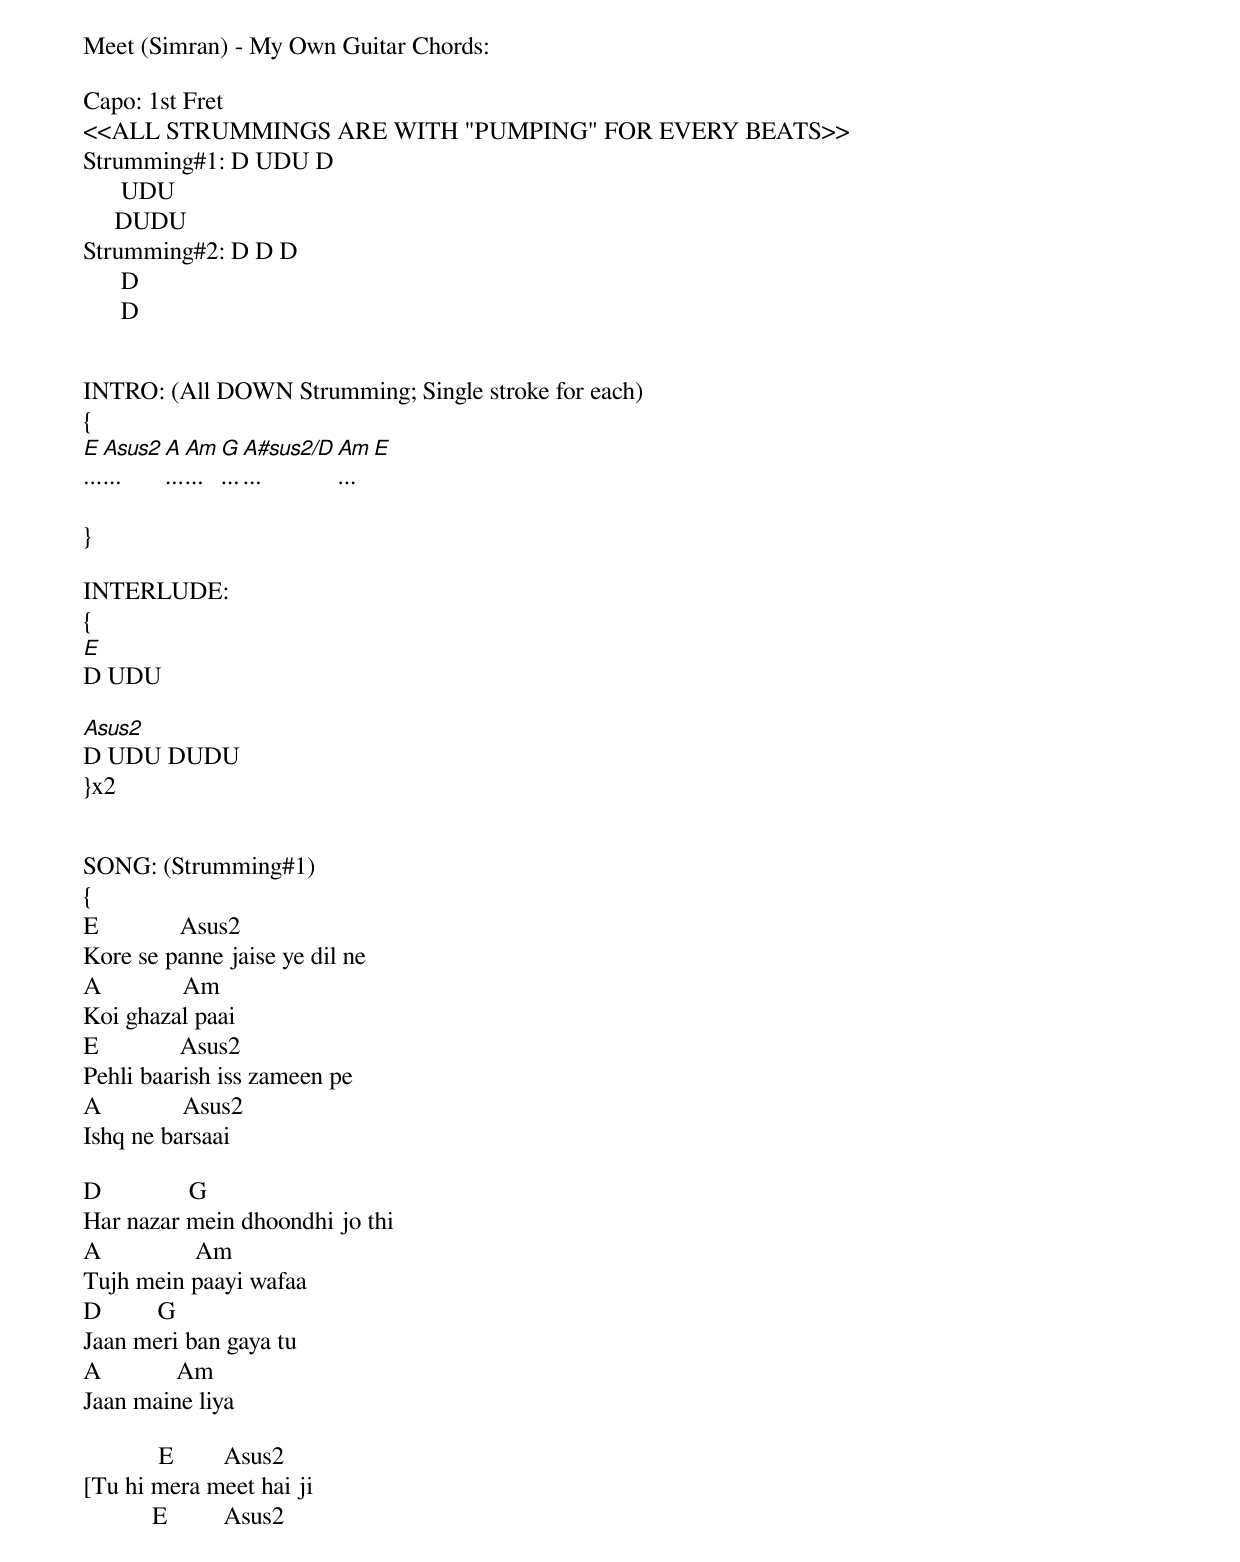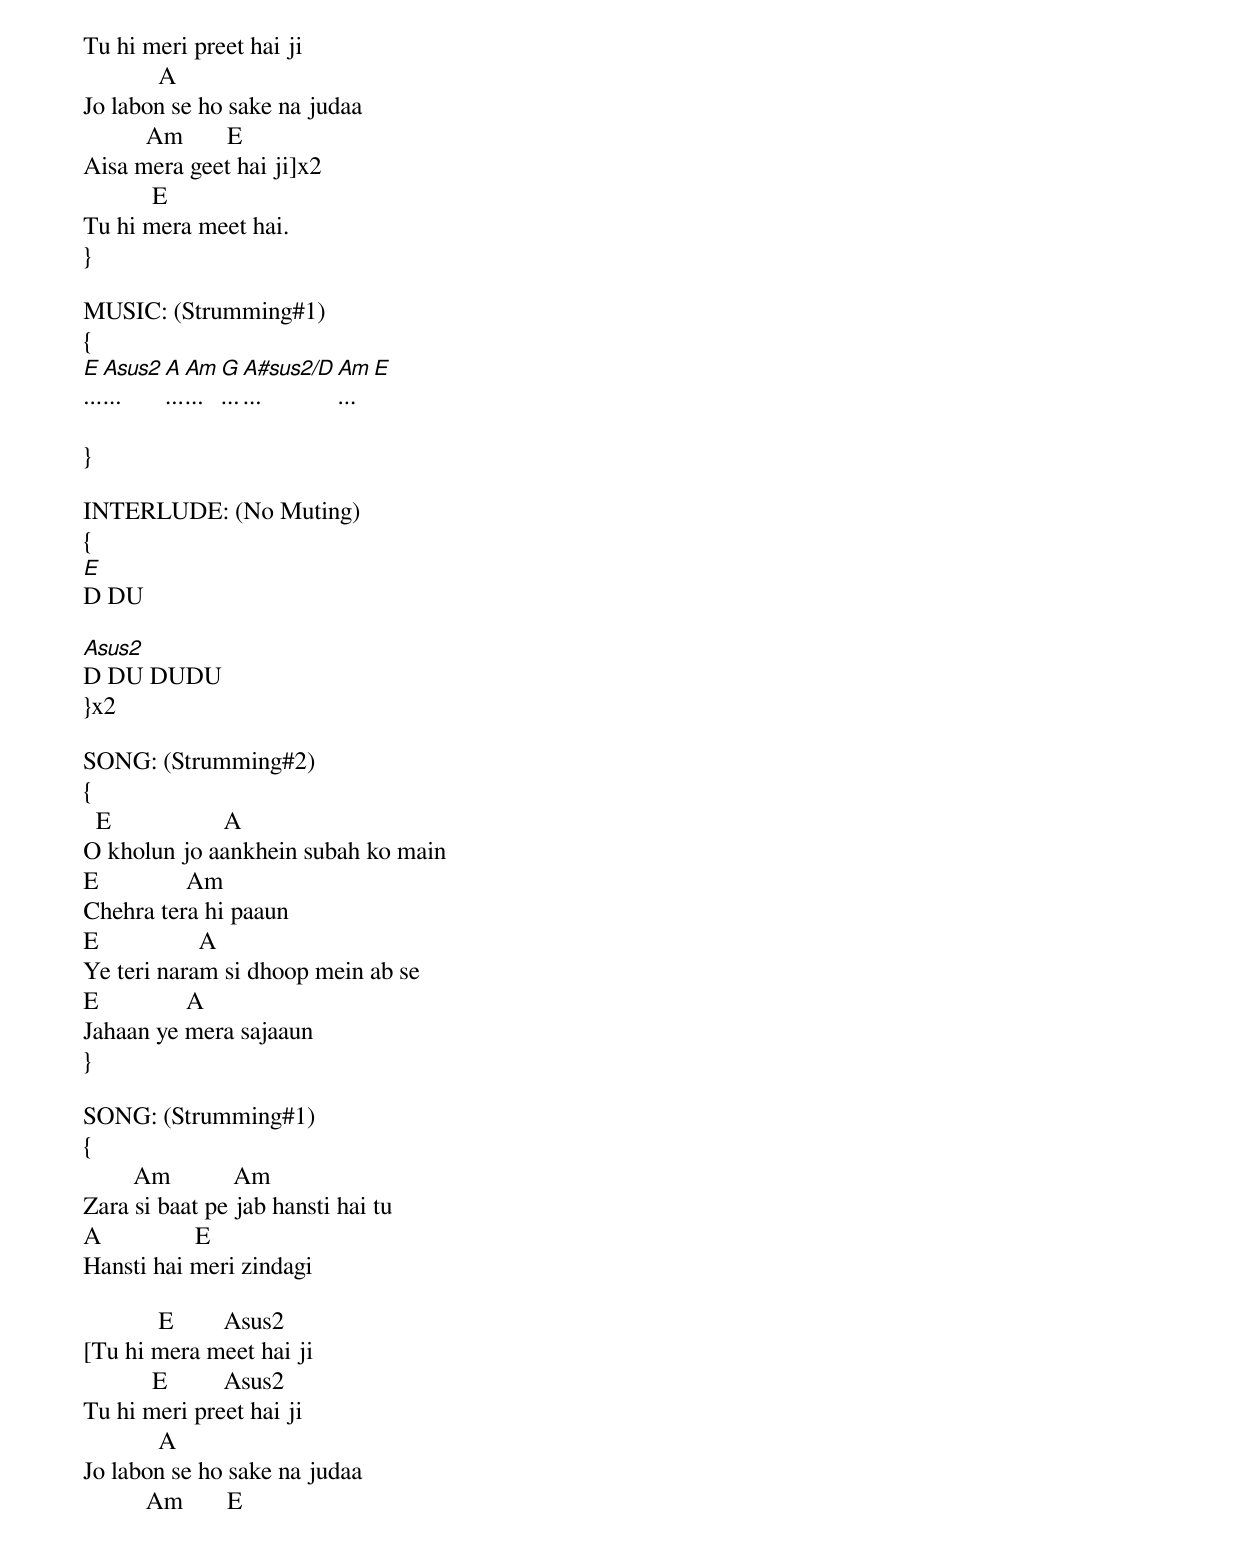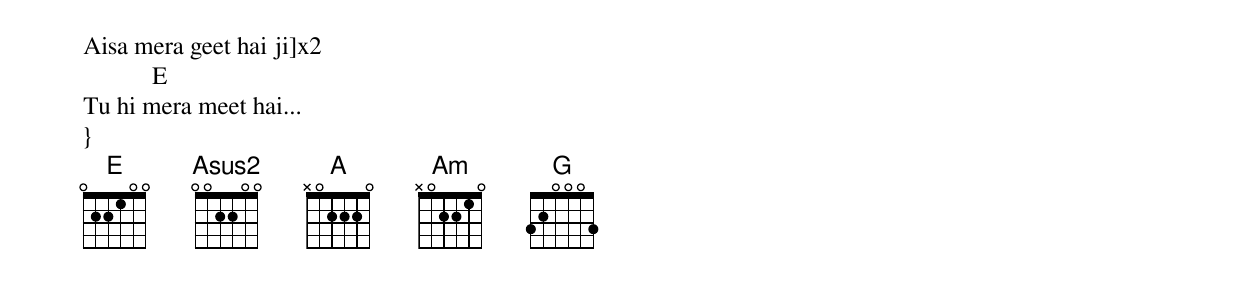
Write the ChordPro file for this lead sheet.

Meet (Simran) - My Own Guitar Chords:

Capo: 1st Fret
<<ALL STRUMMINGS ARE WITH "PUMPING" FOR EVERY BEATS>>
Strumming#1:	D UDU D
				  UDU
				 DUDU
Strumming#2:	D D D
				  D
				  D


INTRO: (All DOWN Strumming; Single stroke for each)
{
[E]...[Asus2]...[A]...[Am]...[G]...[A#sus2/D]...[Am]...[E]
<--------------------------x2-------------------------->
}

INTERLUDE:
{
[E]
D UDU

[Asus2]
D UDU DUDU
}x2


SONG: (Strumming#1)
{
E             Asus2
Kore se panne jaise ye dil ne
A             Am
Koi ghazal paai
E             Asus2
Pehli baarish iss zameen pe
A             Asus2
Ishq ne barsaai

D              G
Har nazar mein dhoondhi jo thi
A               Am
Tujh mein paayi wafaa
D         G
Jaan meri ban gaya tu
A            Am
Jaan maine liya

            E        Asus2
[Tu hi mera meet hai ji
           E         Asus2
Tu hi meri preet hai ji
            A
Jo labon se ho sake na judaa
          Am       E
Aisa mera geet hai ji]x2
           E
Tu hi mera meet hai.
}

MUSIC: (Strumming#1)
{
[E]...[Asus2]...[A]...[Am]...[G]...[A#sus2/D]...[Am]...[E]
<--------------------------x2----------------------->
}

INTERLUDE: (No Muting)
{
[E]
D DU

[Asus2]
D DU DUDU
}x2

SONG: (Strumming#2)
{
  E                  A
O kholun jo aankhein subah ko main
E              Am
Chehra tera hi paaun
E                A
Ye teri naram si dhoop mein ab se
E              A
Jahaan ye mera sajaaun
}

SONG: (Strumming#1)
{
        Am          Am
Zara si baat pe jab hansti hai tu
A               E
Hansti hai meri zindagi

            E        Asus2
[Tu hi mera meet hai ji
           E         Asus2
Tu hi meri preet hai ji
            A
Jo labon se ho sake na judaa
          Am       E
Aisa mera geet hai ji]x2
           E
Tu hi mera meet hai...
}
